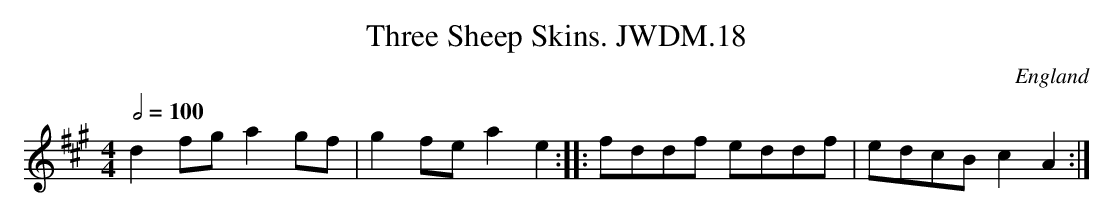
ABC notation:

X:1
T:Three Sheep Skins. JWDM.18
L:1/8
M:4/4
O:England
Q:1/2=100
K:A
d2 fg a2 gf|g2fea2e2::fddf eddf|edcB c2A2:|
